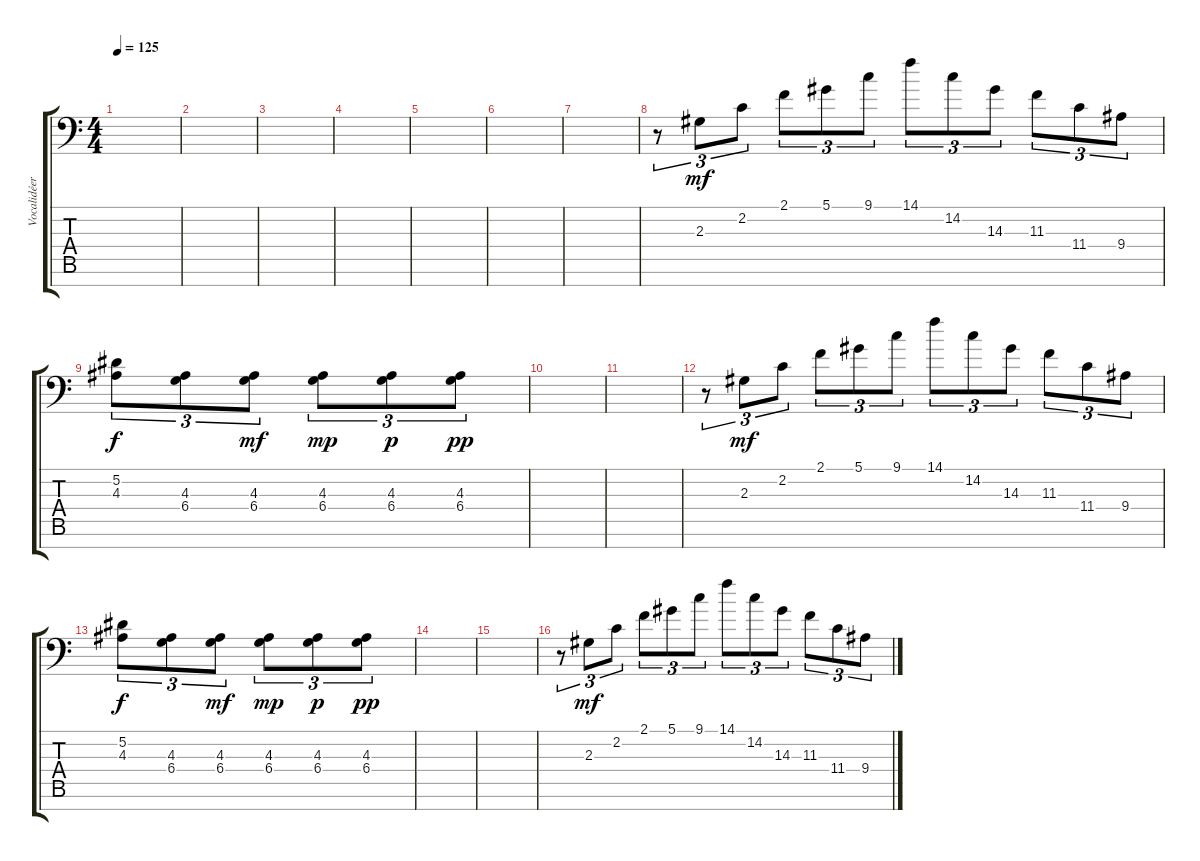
\track ("Vocalidéer" "Vocalidéer") {instrument brasssection}
\staff {score tabs}
\tuning (Eb4 Bb3 Gb3 Db3 Ab2 Eb2 Bb1) {hide}
\ts (4 4)
\tempo 125
\clef f4
\ks c
|
|
|
|
|
|
|
r.8{tu (3 2) instrument fx7echoes} 2.3.8{tu (3 2) dy mf} 2.2.8{tu (3 2)} 2.1.8{tu (3 2)} 5.1.8{tu (3 2)} 9.1.8{tu (3 2)} 14.1.8{tu (3 2)} 14.2.8{tu (3 2)} 14.3.8{tu (3 2)} 11.3.8{tu (3 2)} 11.4.8{tu (3 2)} 9.4.8{tu (3 2)} |
(5.2 4.3).8{tu (3 2) dy f} (4.3 6.4).8{tu (3 2)} (4.3 6.4).8{tu (3 2) dy mf} (4.3 6.4).8{tu (3 2) dy mp} (4.3 6.4).8{tu (3 2) dy p} (4.3 6.4).8{tu (3 2) dy pp} |
|
|
r.8{tu (3 2) instrument fx7echoes} 2.3.8{tu (3 2) dy mf} 2.2.8{tu (3 2)} 2.1.8{tu (3 2)} 5.1.8{tu (3 2)} 9.1.8{tu (3 2)} 14.1.8{tu (3 2)} 14.2.8{tu (3 2)} 14.3.8{tu (3 2)} 11.3.8{tu (3 2)} 11.4.8{tu (3 2)} 9.4.8{tu (3 2)} |
(5.2 4.3).8{tu (3 2) dy f} (4.3 6.4).8{tu (3 2)} (4.3 6.4).8{tu (3 2) dy mf} (4.3 6.4).8{tu (3 2) dy mp} (4.3 6.4).8{tu (3 2) dy p} (4.3 6.4).8{tu (3 2) dy pp} |
|
|
r.8{tu (3 2) instrument fx7echoes} 2.3.8{tu (3 2) dy mf} 2.2.8{tu (3 2)} 2.1.8{tu (3 2)} 5.1.8{tu (3 2)} 9.1.8{tu (3 2)} 14.1.8{tu (3 2)} 14.2.8{tu (3 2)} 14.3.8{tu (3 2)} 11.3.8{tu (3 2)} 11.4.8{tu (3 2)} 9.4.8{tu (3 2)}
